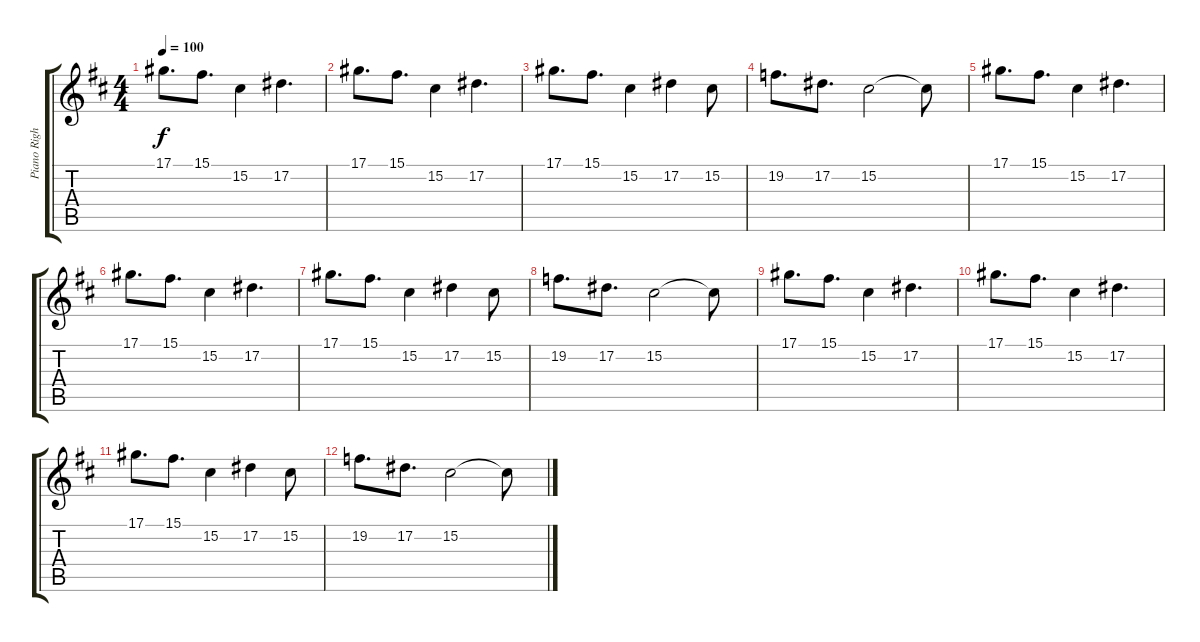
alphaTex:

\track ("Piano Right" "Piano Righ") {instrument acousticgrandpiano}
\staff {score tabs}
\tuning (Eb4 Bb3 Gb3 Db3 Ab2 Eb2) {hide}
\ts (4 4)
\tempo 100
\clef g2
\ks d
17.1.8{d dy f} 15.1.8{d} 15.2.4 17.2.4{d} |
17.1.8{d} 15.1.8{d} 15.2.4 17.2.4{d} |
17.1.8{d} 15.1.8{d} 15.2.4 17.2.4 15.2.8 |
19.2.8{d} 17.2.8{d} 15.2.2 15.2{t}.8 |
17.1.8{d} 15.1.8{d} 15.2.4 17.2.4{d} |
17.1.8{d} 15.1.8{d} 15.2.4 17.2.4{d} |
17.1.8{d} 15.1.8{d} 15.2.4 17.2.4 15.2.8 |
19.2.8{d} 17.2.8{d} 15.2.2 15.2{t}.8 |
17.1.8{d} 15.1.8{d} 15.2.4 17.2.4{d} |
17.1.8{d} 15.1.8{d} 15.2.4 17.2.4{d} |
17.1.8{d} 15.1.8{d} 15.2.4 17.2.4 15.2.8 |
19.2.8{d} 17.2.8{d} 15.2.2 15.2{t}.8
